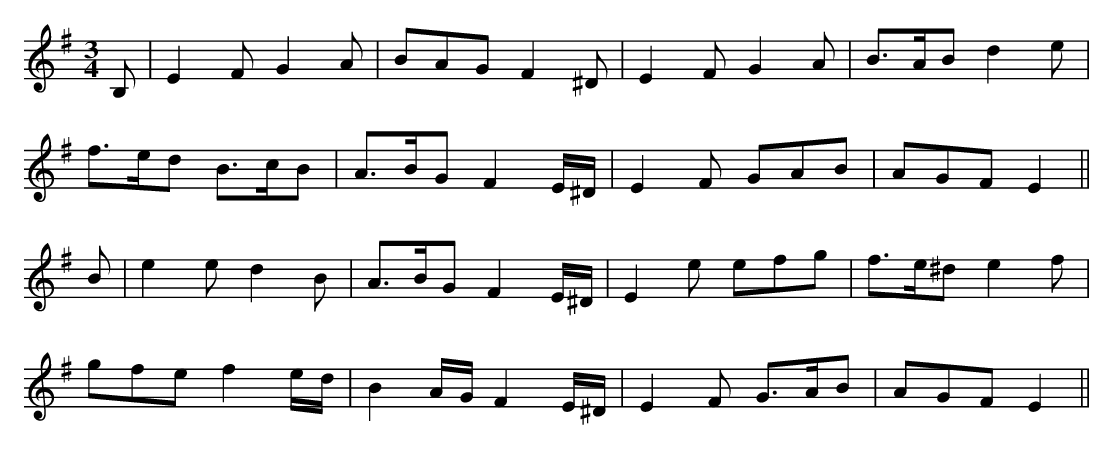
X:1
M:3/4
K:Emin
B,|E2F G2A|BAG F2 ^D|E2F G2A|B>AB d2e|
f>ed B>cB|A>BG F2 E/^D/|E2F GAB|AGF E2||
B|e2e d2 B|A>BG F2 E/^D/|E2e efg|f>e^d e2f|
gfe f2 e/d/|B2 A/G/ F2 E/^D/|E2F G>AB|AGF E2||
